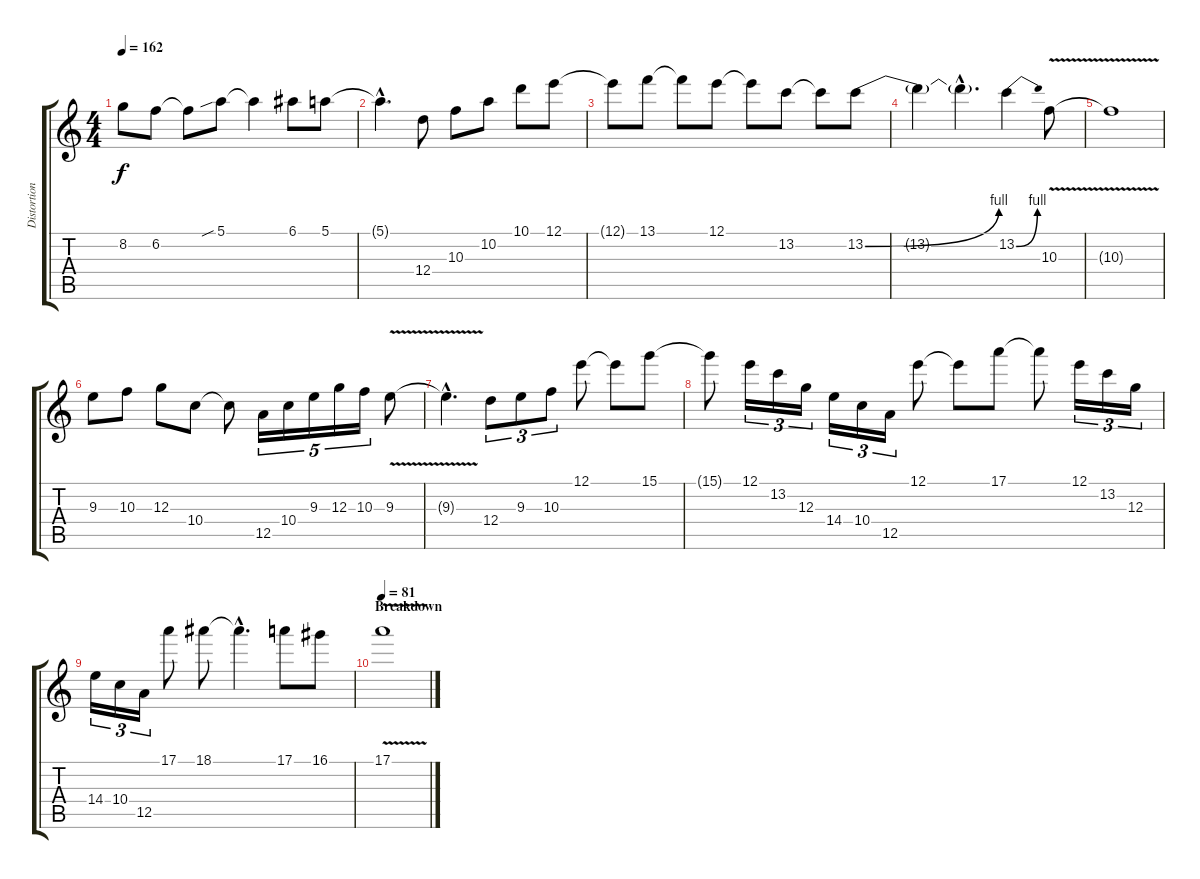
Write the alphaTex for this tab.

\track ("Distortion Guitar" "Distortion") {instrument distortionguitar}
\staff {score tabs}
\tuning (E4 B3 G3 D3 A2 D2) {hide}
\ts (4 4)
\tempo 162
\clef g2
\ks c
8.2{t}.8{dy f} 6.2.8 6.2{t}.8 5.1{sib}.8 5.1{t}.4 6.1.8 5.1.8 |
5.1{hac t}.4{d} 12.4.8 10.3.8 10.2.8 10.1.8 12.1.8 |
12.1{t}.8 13.1.8 13.1{t}.8 12.1.8 12.1{t}.8 13.2.8 13.2{t}.8 13.2{be (bend 0 0 60 4)}.8 |
13.2{t}.4 13.2{hac t}.4{d} 13.2{be (bend 0 0 60 4)}.4 10.3{v}.8 |
10.3{t}.1 |
9.3.8 10.3.8 12.3.8 10.4.8 10.4{t}.8 12.5.16{tu (5 4)} 10.4.16{tu (5 4)} 9.3.16{tu (5 4)} 12.3.16{tu (5 4)} 10.3.16{tu (5 4)} 9.3{v}.8 |
9.3{hac t}.4{d} 12.4.8{tu (3 2)} 9.3.8{tu (3 2)} 10.3.8{tu (3 2)} 12.1.8 12.1{t}.8 15.1.8 |
15.1{t}.8 12.1.16{tu (3 2)} 13.2.16{tu (3 2)} 12.3.16{tu (3 2)} 14.4.16{tu (3 2)} 10.4.16{tu (3 2)} 12.5.16{tu (3 2)} 12.1.8 12.1{t}.8 17.1.8 17.1{t}.8 12.1.16{tu (3 2)} 13.2.16{tu (3 2)} 12.3.16{tu (3 2)} |
14.4.16{tu (3 2)} 10.4.16{tu (3 2)} 12.5.16{tu (3 2)} 17.1.8 18.1.8 18.1{hac t}.4{d} 17.1.8 16.1.8 |
\section ("" "Breakdown")
\tempo 81
17.1{v}.1
